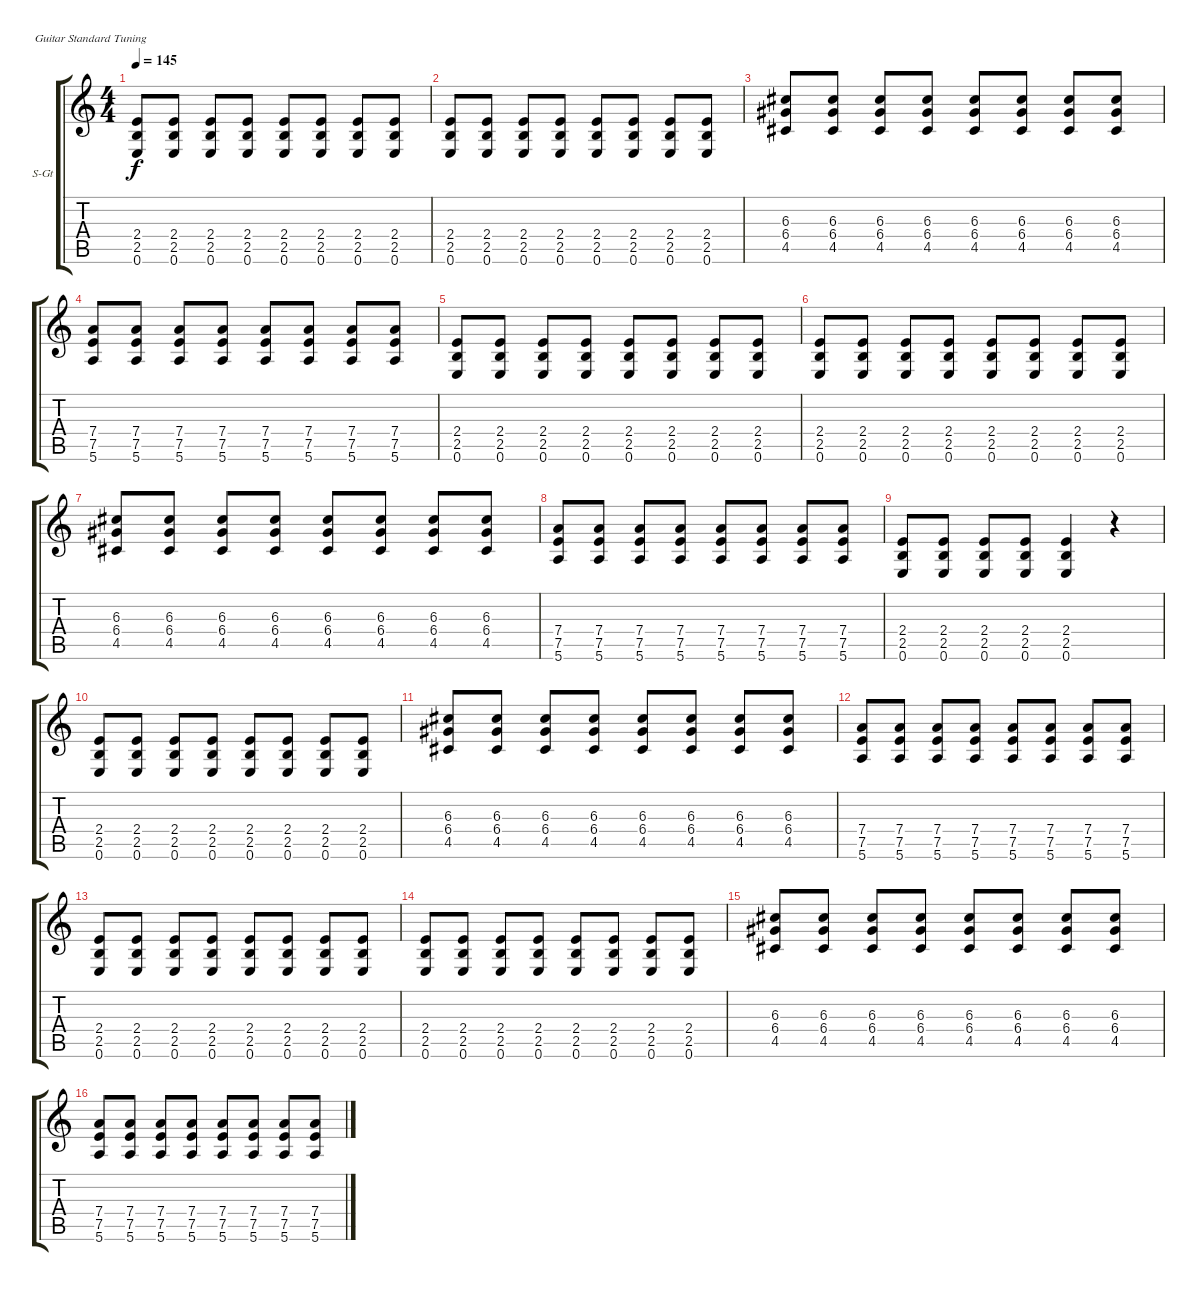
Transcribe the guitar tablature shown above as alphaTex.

\defaultSystemsLayout 4
\bracketExtendMode groupsimilarinstruments
\firstSystemTrackNameOrientation horizontal
\otherSystemsTrackNameOrientation horizontal
\track ("Brian Sella" "S-Gt") {instrument acousticguitarsteel}
\staff {score tabs}
\tuning (E4 B3 G3 D3 A2 E2)
\ts (4 4)
\tempo 145
\clef g2
\ks c
(0.6 2.5 2.4).8{dy f} (0.6 2.5 2.4).8 (0.6 2.5 2.4).8 (0.6 2.5 2.4).8 (0.6 2.5 2.4).8 (0.6 2.5 2.4).8 (0.6 2.5 2.4).8 (0.6 2.5 2.4).8 |
(0.6 2.5 2.4).8 (0.6 2.5 2.4).8 (0.6 2.5 2.4).8 (0.6 2.5 2.4).8 (0.6 2.5 2.4).8 (0.6 2.5 2.4).8 (0.6 2.5 2.4).8 (0.6 2.5 2.4).8 |
(4.5 6.4 6.3).8 (6.3 6.4 4.5).8 (4.5 6.4 6.3).8 (6.3 6.4 4.5).8 (4.5 6.4 6.3).8 (6.3 6.4 4.5).8 (4.5 6.4 6.3).8 (6.3 6.4 4.5).8 |
(5.6 7.5 7.4).8 (7.4 7.5 5.6).8 (5.6 7.5 7.4).8 (7.4 7.5 5.6).8 (5.6 7.5 7.4).8 (7.4 7.5 5.6).8 (5.6 7.5 7.4).8 (7.4 7.5 5.6).8 |
(0.6 2.5 2.4).8 (0.6 2.5 2.4).8 (0.6 2.5 2.4).8 (0.6 2.5 2.4).8 (0.6 2.5 2.4).8 (0.6 2.5 2.4).8 (0.6 2.5 2.4).8 (0.6 2.5 2.4).8 |
(0.6 2.5 2.4).8 (0.6 2.5 2.4).8 (0.6 2.5 2.4).8 (0.6 2.5 2.4).8 (0.6 2.5 2.4).8 (0.6 2.5 2.4).8 (0.6 2.5 2.4).8 (0.6 2.5 2.4).8 |
(4.5 6.4 6.3).8 (6.3 6.4 4.5).8 (4.5 6.4 6.3).8 (6.3 6.4 4.5).8 (4.5 6.4 6.3).8 (6.3 6.4 4.5).8 (4.5 6.4 6.3).8 (6.3 6.4 4.5).8 |
(5.6 7.5 7.4).8 (7.4 7.5 5.6).8 (5.6 7.5 7.4).8 (7.4 7.5 5.6).8 (5.6 7.5 7.4).8 (7.4 7.5 5.6).8 (5.6 7.5 7.4).8 (7.4 7.5 5.6).8 |
(0.6 2.5 2.4).8 (0.6 2.5 2.4).8 (0.6 2.5 2.4).8 (0.6 2.5 2.4).8 (0.6 2.5 2.4).4 r.4 |
(0.6 2.5 2.4).8 (0.6 2.5 2.4).8 (0.6 2.5 2.4).8 (0.6 2.5 2.4).8 (0.6 2.5 2.4).8 (0.6 2.5 2.4).8 (0.6 2.5 2.4).8 (0.6 2.5 2.4).8 |
(4.5 6.4 6.3).8 (6.3 6.4 4.5).8 (4.5 6.4 6.3).8 (6.3 6.4 4.5).8 (4.5 6.4 6.3).8 (6.3 6.4 4.5).8 (4.5 6.4 6.3).8 (6.3 6.4 4.5).8 |
(5.6 7.5 7.4).8 (7.4 7.5 5.6).8 (5.6 7.5 7.4).8 (7.4 7.5 5.6).8 (5.6 7.5 7.4).8 (7.4 7.5 5.6).8 (5.6 7.5 7.4).8 (7.4 7.5 5.6).8 |
(0.6 2.5 2.4).8 (0.6 2.5 2.4).8 (0.6 2.5 2.4).8 (0.6 2.5 2.4).8 (0.6 2.5 2.4).8 (0.6 2.5 2.4).8 (0.6 2.5 2.4).8 (0.6 2.5 2.4).8 |
(0.6 2.5 2.4).8 (0.6 2.5 2.4).8 (0.6 2.5 2.4).8 (0.6 2.5 2.4).8 (0.6 2.5 2.4).8 (0.6 2.5 2.4).8 (0.6 2.5 2.4).8 (0.6 2.5 2.4).8 |
(4.5 6.4 6.3).8 (6.3 6.4 4.5).8 (4.5 6.4 6.3).8 (6.3 6.4 4.5).8 (4.5 6.4 6.3).8 (6.3 6.4 4.5).8 (4.5 6.4 6.3).8 (6.3 6.4 4.5).8 |
(5.6 7.5 7.4).8 (7.4 7.5 5.6).8 (5.6 7.5 7.4).8 (7.4 7.5 5.6).8 (5.6 7.5 7.4).8 (7.4 7.5 5.6).8 (5.6 7.5 7.4).8 (7.4 7.5 5.6).8
